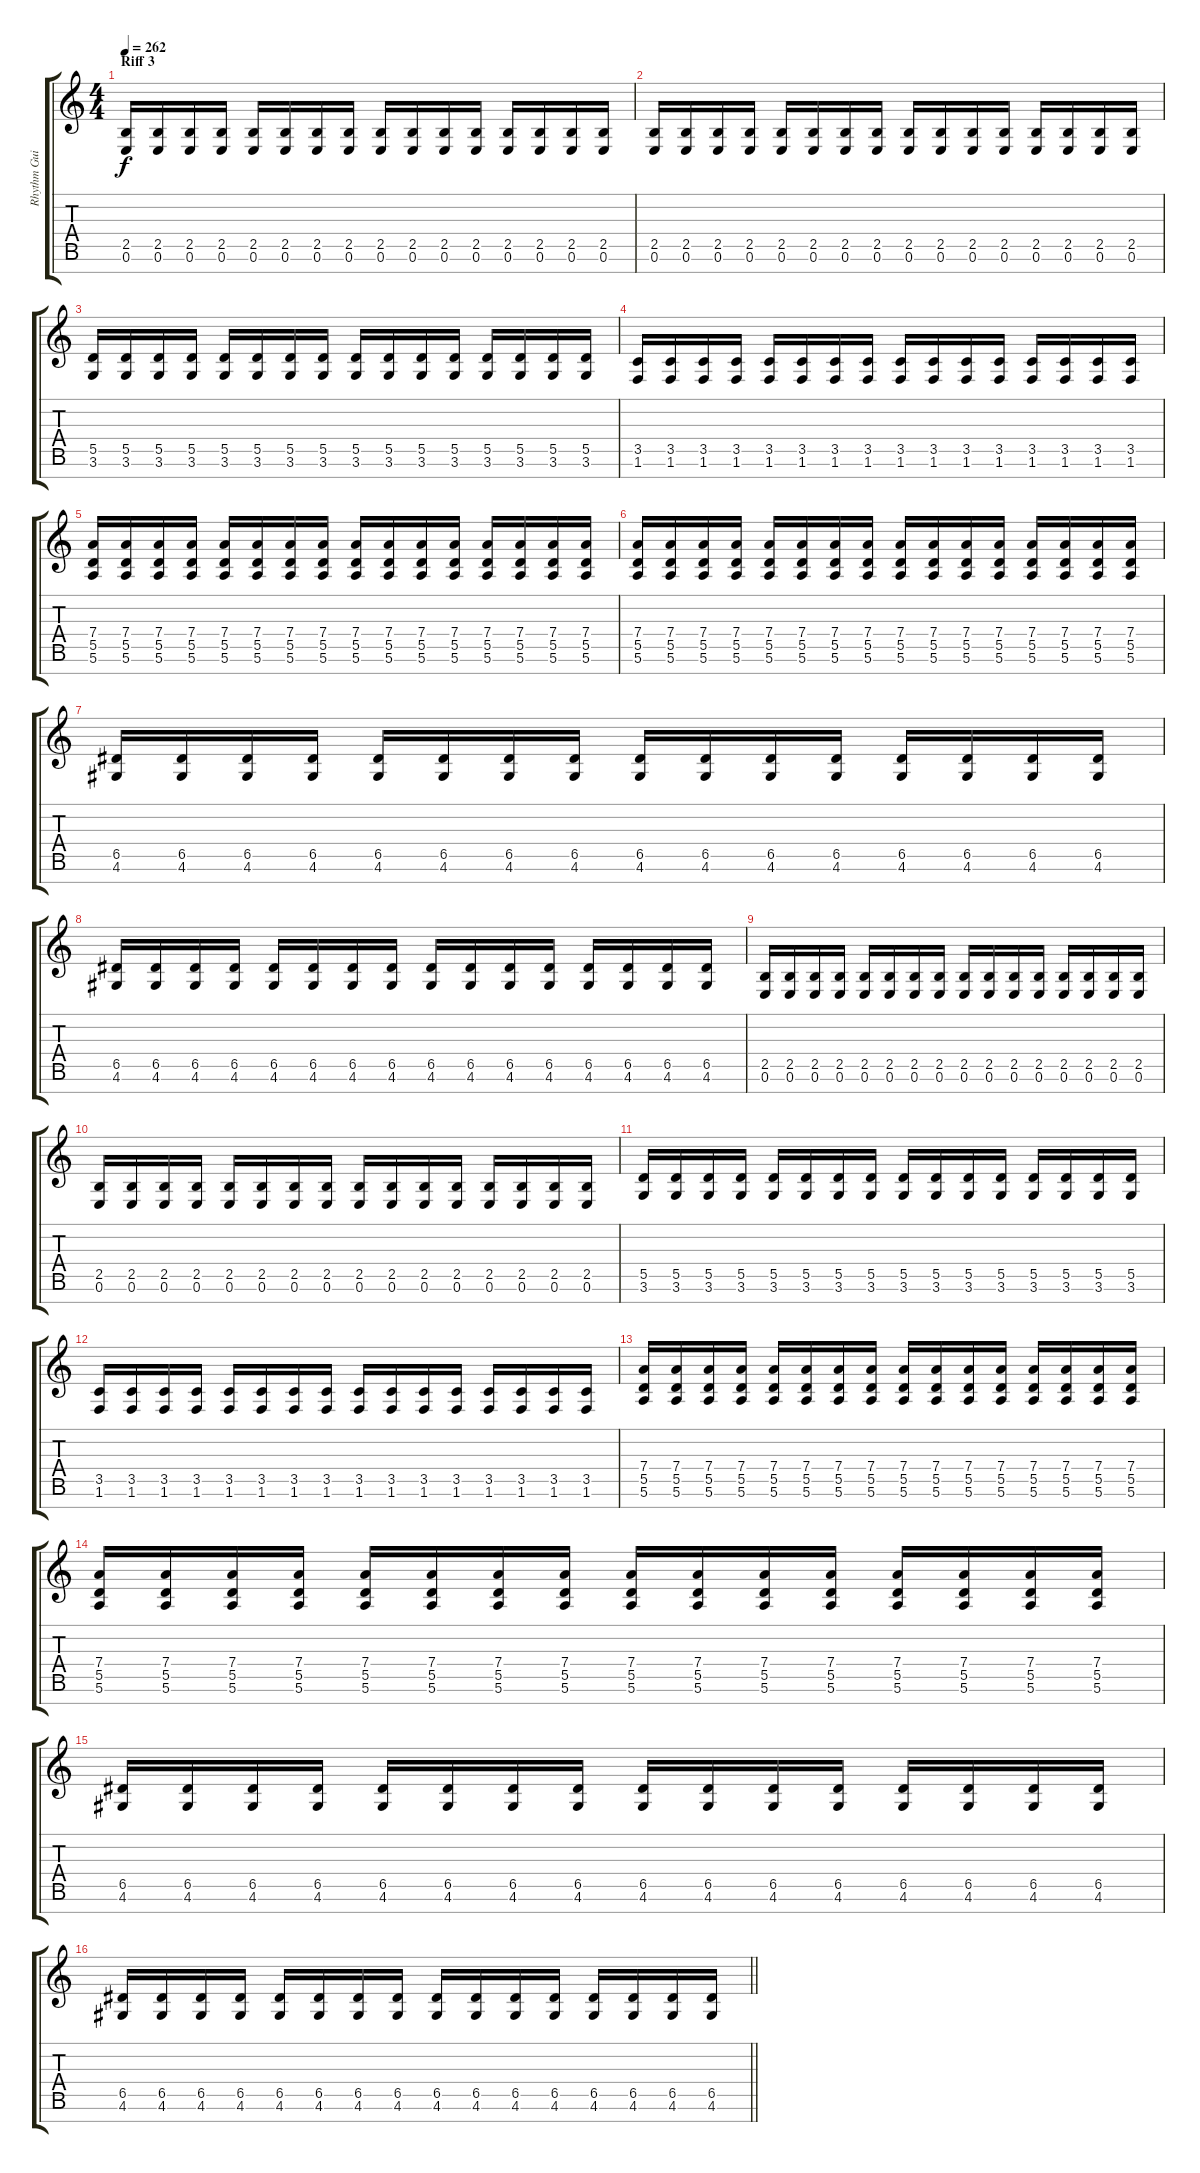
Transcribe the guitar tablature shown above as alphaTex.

\track ("Rhythm Guitar 2" "Rhythm Gui") {instrument overdrivenguitar}
\staff {score tabs}
\tuning (E4 B3 G3 D3 A2 E2 B1) {hide}
\ts (4 4)
\section ("" "Riff 3")
\tempo 262
\clef g2
\ks c
(2.5 0.6).16{dy f} (2.5 0.6).16 (2.5 0.6).16 (2.5 0.6).16 (2.5 0.6).16 (2.5 0.6).16 (2.5 0.6).16 (2.5 0.6).16 (2.5 0.6).16 (2.5 0.6).16 (2.5 0.6).16 (2.5 0.6).16 (2.5 0.6).16 (2.5 0.6).16 (2.5 0.6).16 (2.5 0.6).16 |
(2.5 0.6).16 (2.5 0.6).16 (2.5 0.6).16 (2.5 0.6).16 (2.5 0.6).16 (2.5 0.6).16 (2.5 0.6).16 (2.5 0.6).16 (2.5 0.6).16 (2.5 0.6).16 (2.5 0.6).16 (2.5 0.6).16 (2.5 0.6).16 (2.5 0.6).16 (2.5 0.6).16 (2.5 0.6).16 |
(5.5 3.6).16 (5.5 3.6).16 (5.5 3.6).16 (5.5 3.6).16 (5.5 3.6).16 (5.5 3.6).16 (5.5 3.6).16 (5.5 3.6).16 (5.5 3.6).16 (5.5 3.6).16 (5.5 3.6).16 (5.5 3.6).16 (5.5 3.6).16 (5.5 3.6).16 (5.5 3.6).16 (5.5 3.6).16 |
(3.5 1.6).16 (3.5 1.6).16 (3.5 1.6).16 (3.5 1.6).16 (3.5 1.6).16 (3.5 1.6).16 (3.5 1.6).16 (3.5 1.6).16 (3.5 1.6).16 (3.5 1.6).16 (3.5 1.6).16 (3.5 1.6).16 (3.5 1.6).16 (3.5 1.6).16 (3.5 1.6).16 (3.5 1.6).16 |
(7.4 5.5 5.6).16 (7.4 5.5 5.6).16 (7.4 5.5 5.6).16 (7.4 5.5 5.6).16 (7.4 5.5 5.6).16 (7.4 5.5 5.6).16 (7.4 5.5 5.6).16 (7.4 5.5 5.6).16 (7.4 5.5 5.6).16 (7.4 5.5 5.6).16 (7.4 5.5 5.6).16 (7.4 5.5 5.6).16 (7.4 5.5 5.6).16 (7.4 5.5 5.6).16 (7.4 5.5 5.6).16 (7.4 5.5 5.6).16 |
(7.4 5.5 5.6).16 (7.4 5.5 5.6).16 (7.4 5.5 5.6).16 (7.4 5.5 5.6).16 (7.4 5.5 5.6).16 (7.4 5.5 5.6).16 (7.4 5.5 5.6).16 (7.4 5.5 5.6).16 (7.4 5.5 5.6).16 (7.4 5.5 5.6).16 (7.4 5.5 5.6).16 (7.4 5.5 5.6).16 (7.4 5.5 5.6).16 (7.4 5.5 5.6).16 (7.4 5.5 5.6).16 (7.4 5.5 5.6).16 |
(6.5 4.6).16 (6.5 4.6).16 (6.5 4.6).16 (6.5 4.6).16 (6.5 4.6).16 (6.5 4.6).16 (6.5 4.6).16 (6.5 4.6).16 (6.5 4.6).16 (6.5 4.6).16 (6.5 4.6).16 (6.5 4.6).16 (6.5 4.6).16 (6.5 4.6).16 (6.5 4.6).16 (6.5 4.6).16 |
(6.5 4.6).16 (6.5 4.6).16 (6.5 4.6).16 (6.5 4.6).16 (6.5 4.6).16 (6.5 4.6).16 (6.5 4.6).16 (6.5 4.6).16 (6.5 4.6).16 (6.5 4.6).16 (6.5 4.6).16 (6.5 4.6).16 (6.5 4.6).16 (6.5 4.6).16 (6.5 4.6).16 (6.5 4.6).16 |
(2.5 0.6).16 (2.5 0.6).16 (2.5 0.6).16 (2.5 0.6).16 (2.5 0.6).16 (2.5 0.6).16 (2.5 0.6).16 (2.5 0.6).16 (2.5 0.6).16 (2.5 0.6).16 (2.5 0.6).16 (2.5 0.6).16 (2.5 0.6).16 (2.5 0.6).16 (2.5 0.6).16 (2.5 0.6).16 |
(2.5 0.6).16 (2.5 0.6).16 (2.5 0.6).16 (2.5 0.6).16 (2.5 0.6).16 (2.5 0.6).16 (2.5 0.6).16 (2.5 0.6).16 (2.5 0.6).16 (2.5 0.6).16 (2.5 0.6).16 (2.5 0.6).16 (2.5 0.6).16 (2.5 0.6).16 (2.5 0.6).16 (2.5 0.6).16 |
(5.5 3.6).16 (5.5 3.6).16 (5.5 3.6).16 (5.5 3.6).16 (5.5 3.6).16 (5.5 3.6).16 (5.5 3.6).16 (5.5 3.6).16 (5.5 3.6).16 (5.5 3.6).16 (5.5 3.6).16 (5.5 3.6).16 (5.5 3.6).16 (5.5 3.6).16 (5.5 3.6).16 (5.5 3.6).16 |
(3.5 1.6).16 (3.5 1.6).16 (3.5 1.6).16 (3.5 1.6).16 (3.5 1.6).16 (3.5 1.6).16 (3.5 1.6).16 (3.5 1.6).16 (3.5 1.6).16 (3.5 1.6).16 (3.5 1.6).16 (3.5 1.6).16 (3.5 1.6).16 (3.5 1.6).16 (3.5 1.6).16 (3.5 1.6).16 |
(7.4 5.5 5.6).16 (7.4 5.5 5.6).16 (7.4 5.5 5.6).16 (7.4 5.5 5.6).16 (7.4 5.5 5.6).16 (7.4 5.5 5.6).16 (7.4 5.5 5.6).16 (7.4 5.5 5.6).16 (7.4 5.5 5.6).16 (7.4 5.5 5.6).16 (7.4 5.5 5.6).16 (7.4 5.5 5.6).16 (7.4 5.5 5.6).16 (7.4 5.5 5.6).16 (7.4 5.5 5.6).16 (7.4 5.5 5.6).16 |
(7.4 5.5 5.6).16 (7.4 5.5 5.6).16 (7.4 5.5 5.6).16 (7.4 5.5 5.6).16 (7.4 5.5 5.6).16 (7.4 5.5 5.6).16 (7.4 5.5 5.6).16 (7.4 5.5 5.6).16 (7.4 5.5 5.6).16 (7.4 5.5 5.6).16 (7.4 5.5 5.6).16 (7.4 5.5 5.6).16 (7.4 5.5 5.6).16 (7.4 5.5 5.6).16 (7.4 5.5 5.6).16 (7.4 5.5 5.6).16 |
(6.5 4.6).16 (6.5 4.6).16 (6.5 4.6).16 (6.5 4.6).16 (6.5 4.6).16 (6.5 4.6).16 (6.5 4.6).16 (6.5 4.6).16 (6.5 4.6).16 (6.5 4.6).16 (6.5 4.6).16 (6.5 4.6).16 (6.5 4.6).16 (6.5 4.6).16 (6.5 4.6).16 (6.5 4.6).16 |
\barLineRight lightlight
(6.5 4.6).16 (6.5 4.6).16 (6.5 4.6).16 (6.5 4.6).16 (6.5 4.6).16 (6.5 4.6).16 (6.5 4.6).16 (6.5 4.6).16 (6.5 4.6).16 (6.5 4.6).16 (6.5 4.6).16 (6.5 4.6).16 (6.5 4.6).16 (6.5 4.6).16 (6.5 4.6).16 (6.5 4.6).16
